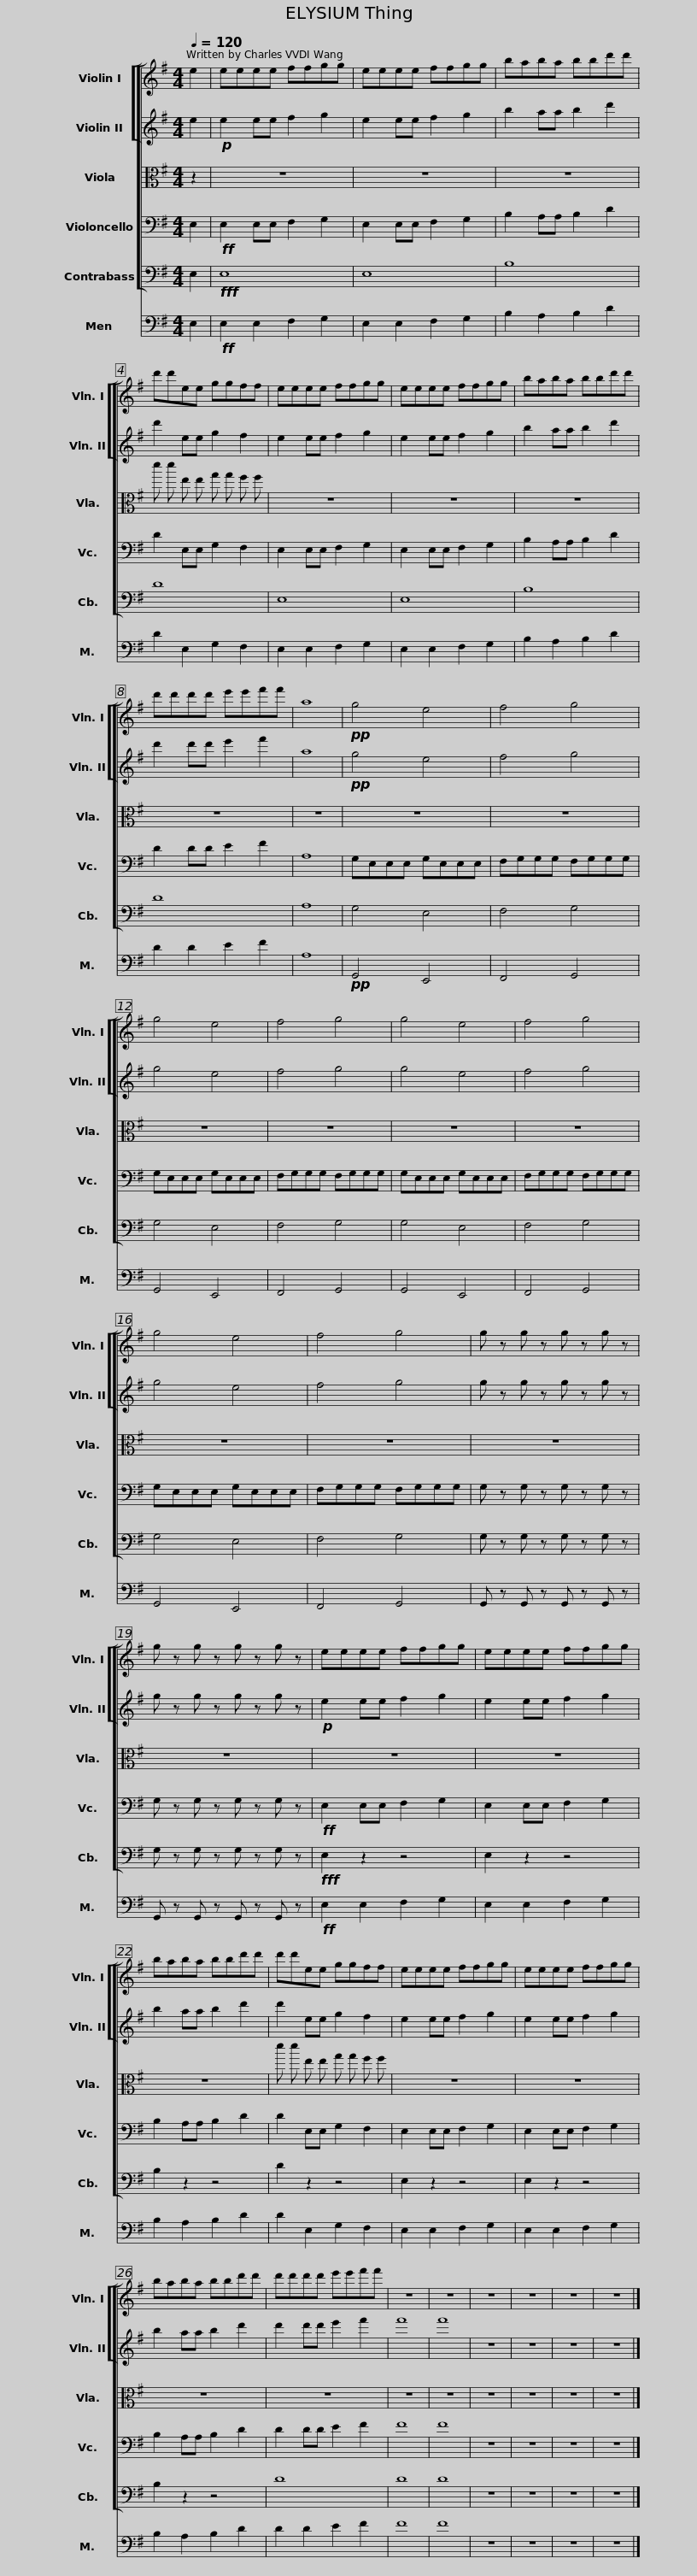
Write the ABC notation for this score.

X:1
%%score [ [ 1 2 ] 3 4 5 ] 6
L:1/8
Q:1/4=120
M:4/4
I:linebreak $
K:G
V:1 treble
V:2 treble
V:3 alto
V:4 bass
V:5 bass transpose=-12
V:6 bass
V:1
 e2 | eeee ffgg | eeee ffgg | baba bbd'd' | d'd'ee ggff |$ %5
 eeee ffgg | eeee ffgg | baba bbd'd' | d'd'd'd' e'e'f'f' | a8 |$ %10
!pp! g4 e4 | f4 g4 | g4 e4 | f4 g4 | g4 e4 |$ %15
 f4 g4 | g4 e4 | f4 g4 | g z g z g z g z |$ g z g z g z g z | %20
 eeee ffgg | eeee ffgg | baba bbd'd' |$ d'd'ee ggff | eeee ffgg | %25
 eeee ffgg | baba bbd'd' |$ d'd'd'd' e'e'f'f' | z8 | z8 | %30
 z8 | z8 | z8 | z8 |] %34
V:2
 e2 |!p! e2 ee f2 g2 | e2 ee f2 g2 | b2 aa b2 d'2 | d'2 ee g2 f2 |$ %5
 e2 ee f2 g2 | e2 ee f2 g2 | b2 aa b2 d'2 | d'2 d'd' e'2 f'2 | a8 |$ %10
!pp! g4 e4 | f4 g4 | g4 e4 | f4 g4 | g4 e4 |$ %15
 f4 g4 | g4 e4 | f4 g4 | g z g z g z g z |$ g z g z g z g z | %20
!p! e2 ee f2 g2 | e2 ee f2 g2 | b2 aa b2 d'2 |$ d'2 ee g2 f2 | e2 ee f2 g2 | %25
 e2 ee f2 g2 | b2 aa b2 d'2 |$ d'2 d'd' e'2 f'2 | f'8 | f'8 | %30
 z8 | z8 | z8 | z8 |] %34
V:3
 z2 | z8 | z8 | z8 | d' d' e e g g f f |$ %5
 z8 | z8 | z8 | z8 | z8 |$ %10
 z8 | z8 | z8 | z8 | z8 |$ %15
 z8 | z8 | z8 | z8 |$ z8 | %20
 z8 | z8 | z8 |$ d' d' e e g g f f | z8 | %25
 z8 | z8 |$ z8 | z8 | z8 | %30
 z8 | z8 | z8 | z8 |] %34
V:4
 E,2 |!ff! E,2 E,E, F,2 G,2 | E,2 E,E, F,2 G,2 | B,2 A,A, B,2 D2 | D2 E,E, G,2 F,2 |$ %5
 E,2 E,E, F,2 G,2 | E,2 E,E, F,2 G,2 | B,2 A,A, B,2 D2 | D2 DD E2 F2 | A,8 |$ %10
 G,E,E,E, G,E,E,E, | F,G,G,G, F,G,G,G, | G,E,E,E, G,E,E,E, | F,G,G,G, F,G,G,G, | G,E,E,E, G,E,E,E, |$ %15
 F,G,G,G, F,G,G,G, | G,E,E,E, G,E,E,E, | F,G,G,G, F,G,G,G, | G, z G, z G, z G, z |$ G, z G, z G, z G, z | %20
!ff! E,2 E,E, F,2 G,2 | E,2 E,E, F,2 G,2 | B,2 A,A, B,2 D2 |$ D2 E,E, G,2 F,2 | E,2 E,E, F,2 G,2 | %25
 E,2 E,E, F,2 G,2 | B,2 A,A, B,2 D2 |$ D2 DD E2 F2 | F8 | F8 | %30
 z8 | z8 | z8 | z8 |] %34
V:5
 E,2 |!fff! E,8 | E,8 | B,8 | D8 |$ %5
 E,8 | E,8 | B,8 | D8 | A,8 |$ %10
 G,4 E,4 | F,4 G,4 | G,4 E,4 | F,4 G,4 | G,4 E,4 |$ %15
 F,4 G,4 | G,4 E,4 | F,4 G,4 | G, z G, z G, z G, z |$ G, z G, z G, z G, z | %20
!fff! E,2 z2 z4 | E,2 z2 z4 | B,2 z2 z4 |$ D2 z2 z4 | E,2 z2 z4 | %25
 E,2 z2 z4 | B,2 z2 z4 |$ D8 | D8 | D8 | %30
 z8 | z8 | z8 | z8 |] %34
V:6
 E,2 |!ff! E,2 E,2 F,2 G,2 | E,2 E,2 F,2 G,2 | B,2 A,2 B,2 D2 | D2 E,2 G,2 F,2 |$ %5
 E,2 E,2 F,2 G,2 | E,2 E,2 F,2 G,2 | B,2 A,2 B,2 D2 | D2 D2 E2 F2 | A,8 |$ %10
!pp! G,,4 E,,4 | F,,4 G,,4 | G,,4 E,,4 | F,,4 G,,4 | G,,4 E,,4 |$ %15
 F,,4 G,,4 | G,,4 E,,4 | F,,4 G,,4 | G,, z G,, z G,, z G,, z |$ G,, z G,, z G,, z G,, z | %20
!ff! E,2 E,2 F,2 G,2 | E,2 E,2 F,2 G,2 | B,2 A,2 B,2 D2 |$ D2 E,2 G,2 F,2 | E,2 E,2 F,2 G,2 | %25
 E,2 E,2 F,2 G,2 | B,2 A,2 B,2 D2 |$ D2 D2 E2 F2 | F8 | F8 | %30
 z8 | z8 | z8 | z8 |] %34
